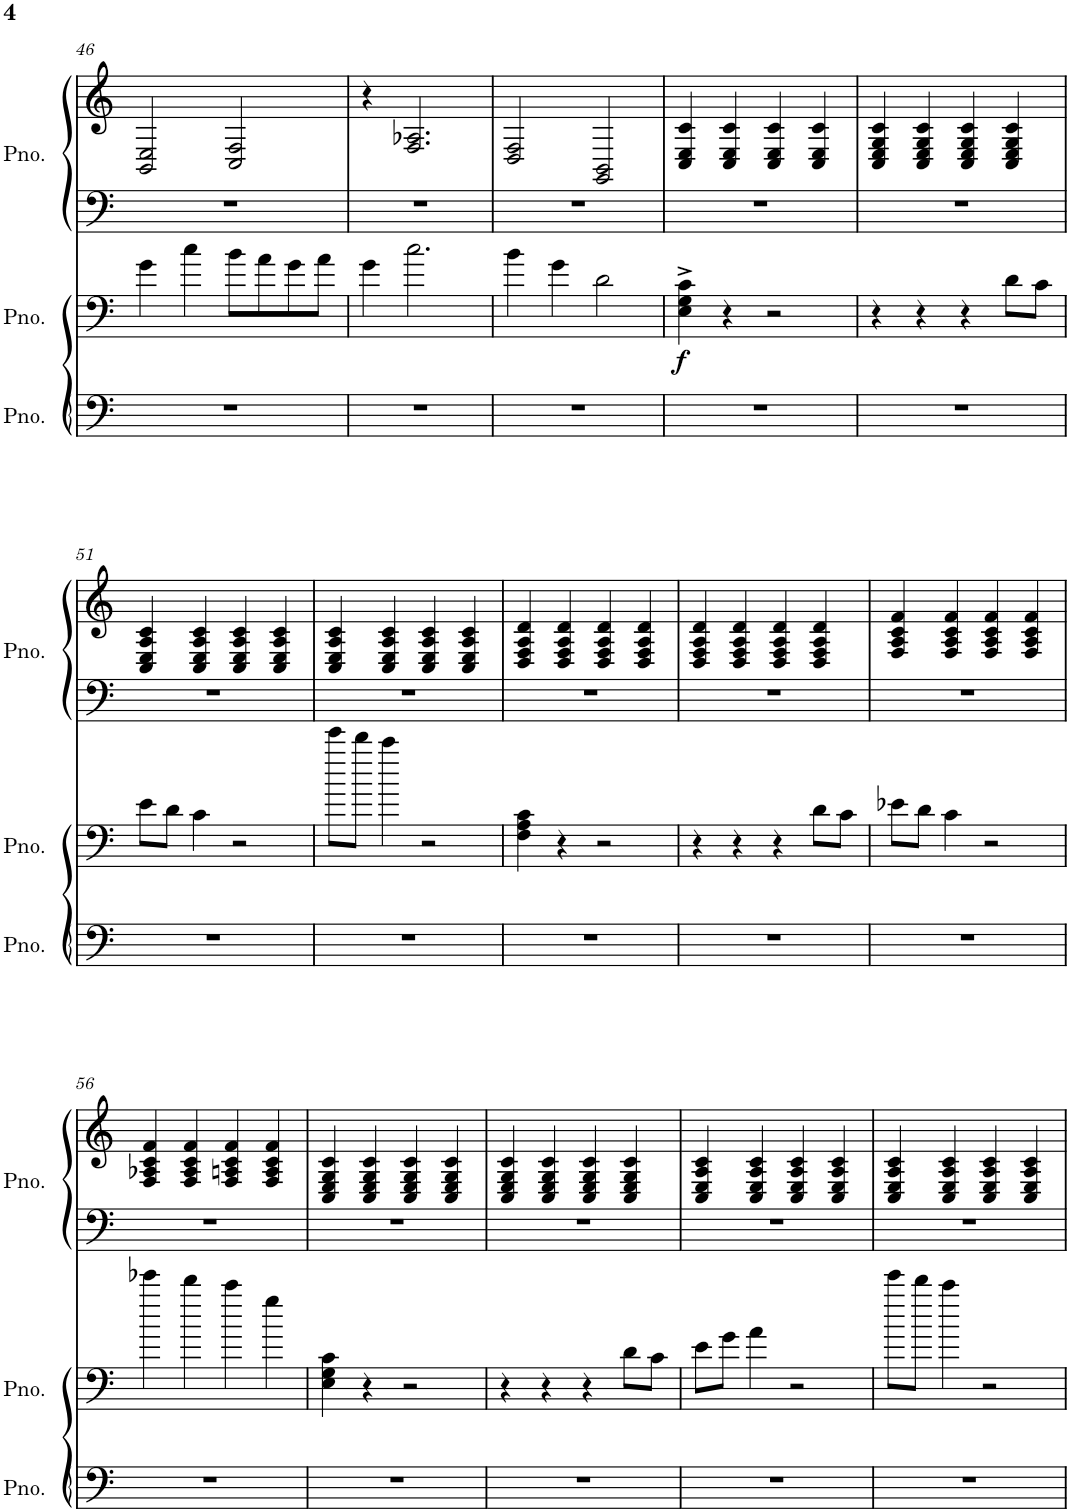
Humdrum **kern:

**kern	**kern	**dynam	**kern	**kern
*part3	*part2	*part2	*part1	*part1
*staff4	*staff3	*staff3	*staff2	*staff1
*I"Piano	*I"Piano	*	*I"Piano	*
*I'Pno.	*I'Pno.	*	*I'Pno.	*
!!LO:PB:g=z
*clefF4	*clefF4	*	*clefF4	*clefG2
*k[]	*k[]	*	*k[]	*k[]
*M4/4	*M4/4	*	*M4/4	*M4/4
=46	=46	=46	=46	=46
1r	4g\	.	1r	2BB/ 2E/
.	4cc\	.	.	.
.	8b\L	.	.	2C/ 2F/
.	8a\	.	.	.
.	8g\	.	.	.
.	8a\J	.	.	.
=47	=47	=47	=47	=47
1r	4g\	.	1r	4r
.	2.cc\	.	.	2.F/ 2.A-X/
=48	=48	=48	=48	=48
1r	4b\	.	1r	2D/ 2F/
.	4g\	.	.	.
.	2d\	.	.	2GG/ 2BB/
=49	=49	=49	=49	=49
!	!	!LO:DY:b	!	!
1r	4E\^ 4G\^ 4c\^	f	1r	4C/ 4E/ 4c/
.	4r	.	.	4C/ 4E/ 4c/
.	2r	.	.	4C/ 4E/ 4c/
.	.	.	.	4C/ 4E/ 4c/
=50	=50	=50	=50	=50
1r	4r	.	1r	4C/ 4E/ 4G/ 4c/
.	4r	.	.	4C/ 4E/ 4G/ 4c/
.	4r	.	.	4C/ 4E/ 4G/ 4c/
.	8d\L	.	.	4C/ 4E/ 4G/ 4c/
.	8c\J	.	.	.
!!LO:LB:g=z
=51	=51	=51	=51	=51
1r	8e\L	.	1r	4C/ 4E/ 4A/ 4c/
.	8d\J	.	.	.
.	4c\	.	.	4C/ 4E/ 4A/ 4c/
.	2r	.	.	4C/ 4E/ 4A/ 4c/
.	.	.	.	4C/ 4E/ 4A/ 4c/
=52	=52	=52	=52	=52
1r	8eee\L	.	1r	4C/ 4E/ 4A/ 4c/
.	8ddd\J	.	.	.
.	4ccc\	.	.	4C/ 4E/ 4A/ 4c/
.	2r	.	.	4C/ 4E/ 4A/ 4c/
.	.	.	.	4C/ 4E/ 4A/ 4c/
=53	=53	=53	=53	=53
1r	4F\ 4A\ 4c\	.	1r	4D/ 4F/ 4A/ 4d/
.	4r	.	.	4D/ 4F/ 4A/ 4d/
.	2r	.	.	4D/ 4F/ 4A/ 4d/
.	.	.	.	4D/ 4F/ 4A/ 4d/
=54	=54	=54	=54	=54
1r	4r	.	1r	4D/ 4F/ 4A/ 4d/
.	4r	.	.	4D/ 4F/ 4A/ 4d/
.	4r	.	.	4D/ 4F/ 4A/ 4d/
.	8d\L	.	.	4D/ 4F/ 4A/ 4d/
.	8c\J	.	.	.
=55	=55	=55	=55	=55
1r	8e-X\L	.	1r	4F/ 4A/ 4c/ 4f/
.	8d\J	.	.	.
.	4c\	.	.	4F/ 4A/ 4c/ 4f/
.	2r	.	.	4F/ 4A/ 4c/ 4f/
.	.	.	.	4F/ 4A/ 4c/ 4f/
!!LO:LB:g=z
=56	=56	=56	=56	=56
1r	4eee-X\	.	1r	4F/ 4A-X/ 4c/ 4f/
.	4ddd\	.	.	4F/ 4A-/ 4c/ 4f/
.	4ccc\	.	.	4F/ 4An/ 4c/ 4f/
.	4gg\	.	.	4F/ 4A/ 4c/ 4f/
=57	=57	=57	=57	=57
1r	4E\ 4G\ 4c\	.	1r	4C/ 4E/ 4G/ 4c/
.	4r	.	.	4C/ 4E/ 4G/ 4c/
.	2r	.	.	4C/ 4E/ 4G/ 4c/
.	.	.	.	4C/ 4E/ 4G/ 4c/
=58	=58	=58	=58	=58
1r	4r	.	1r	4C/ 4E/ 4G/ 4c/
.	4r	.	.	4C/ 4E/ 4G/ 4c/
.	4r	.	.	4C/ 4E/ 4G/ 4c/
.	8d\L	.	.	4C/ 4E/ 4G/ 4c/
.	8c\J	.	.	.
=59	=59	=59	=59	=59
1r	8e\L	.	1r	4C/ 4E/ 4A/ 4c/
.	8g\J	.	.	.
.	4a\	.	.	4C/ 4E/ 4A/ 4c/
.	2r	.	.	4C/ 4E/ 4A/ 4c/
.	.	.	.	4C/ 4E/ 4A/ 4c/
=60	=60	=60	=60	=60
1r	8eee\L	.	1r	4C/ 4E/ 4A/ 4c/
.	8ddd\J	.	.	.
.	4ccc\	.	.	4C/ 4E/ 4A/ 4c/
.	2r	.	.	4C/ 4E/ 4A/ 4c/
.	.	.	.	4C/ 4E/ 4A/ 4c/
=	=	=	=	=
*-	*-	*-	*-	*-
